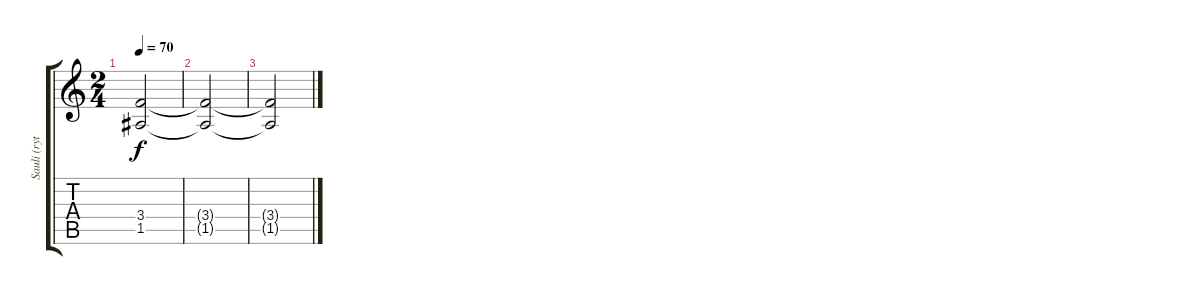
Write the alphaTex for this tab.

\track ("Sauli (rythm)" "Sauli (ryt") {instrument distortionguitar}
\staff {score tabs}
\tuning (E4 B3 G3 D3 A2 E2) {hide}
\ts (2 4)
\tempo 70
\clef g2
\ks c
(3.4 1.5).2{dy f} |
(3.4{t} 1.5{t}).2 |
(3.4{t} 1.5{t}).2
